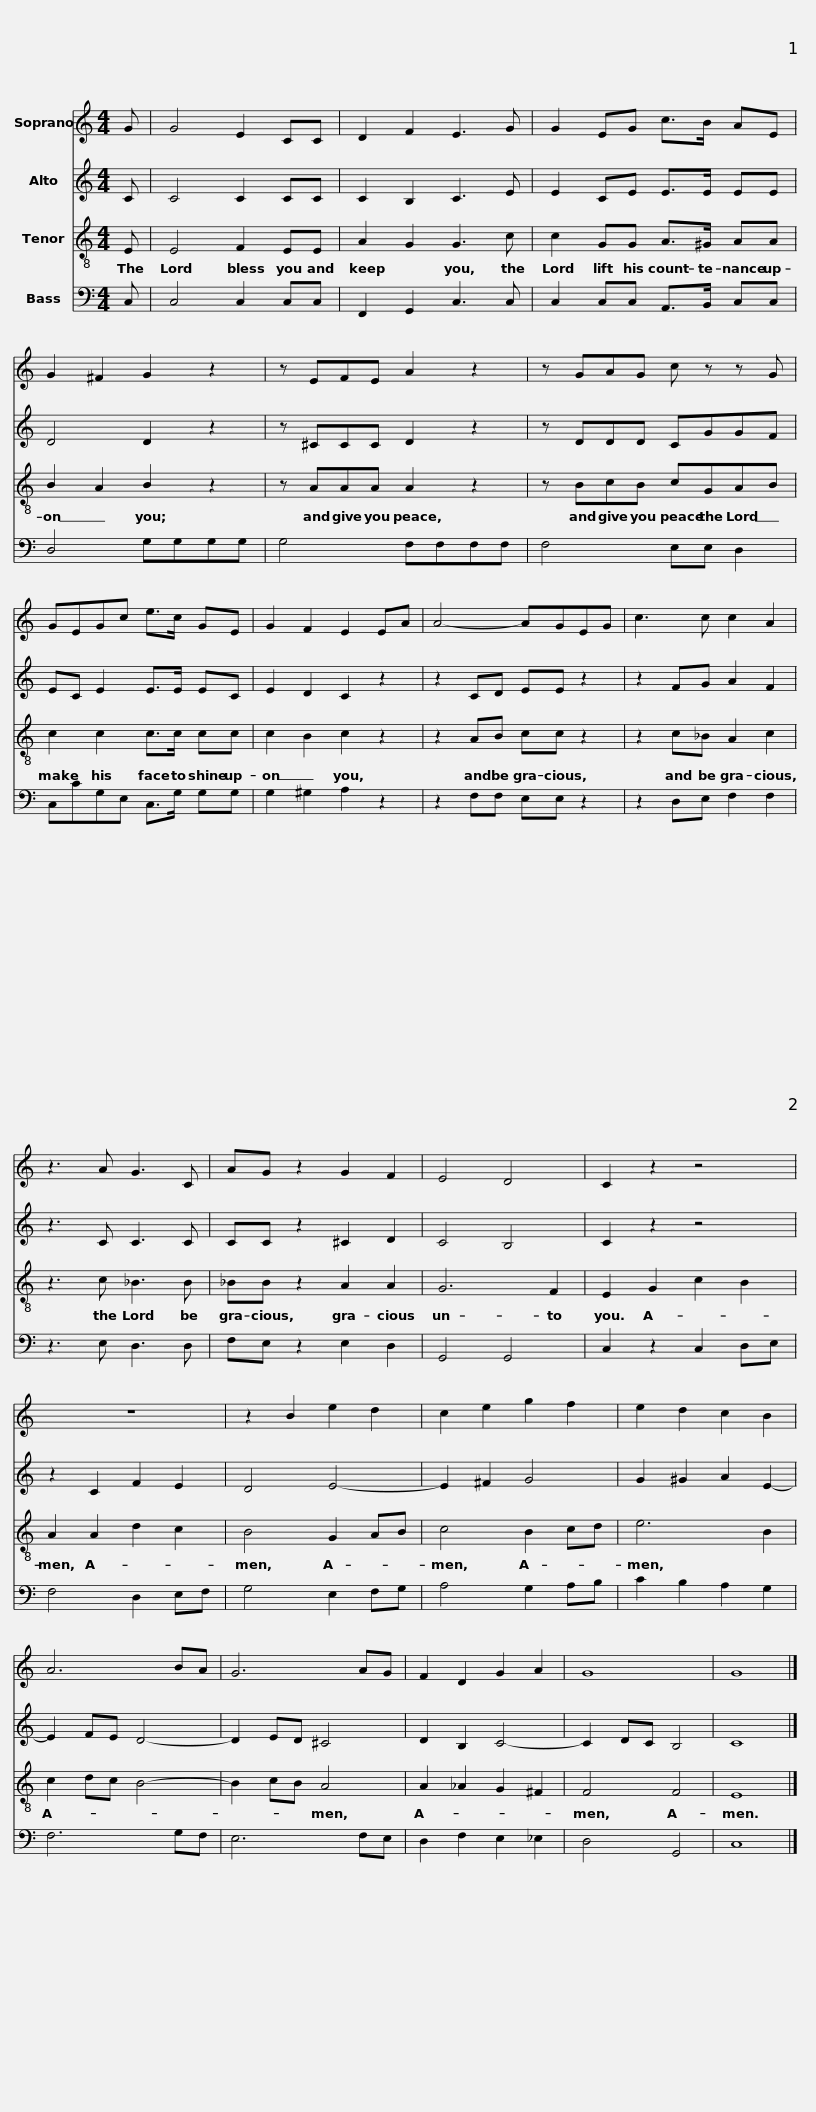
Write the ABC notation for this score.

X:1
%%score 1 2 3 4
L:1/8
M:4/4
I:linebreak $
K:C
V:1 treble
V:2 treble
V:3 treble-8
V:4 bass
V:1
 G | G4 E2 CC | D2 F2 E3 G | G2 EG c>B AE | G2 ^F2 G2 z2 |$ %5
 z EFE A2 z2 | z GAG c z z G | GEGc e>c GE | G2 F2 E2 EA |$ A4- AGEG |$ %10
 c3 c c2 A2 | z3 A G3 C | AG z2 G2 F2 | E4 D4 |$ C2 z2 z4 | %15
 z8 | z2 B2 e2 d2 | c2 e2 g2 f2 | e2 d2 c2 B2 |$ A6 BA | %20
 G6 AG | F2 D2 G2 A2 | G8 | G8 |] %24
V:2
 C | C4 C2 CC | C2 B,2 C3 E | E2 CE E>E EE | D4 D2 z2 |$ %5
 z ^CCC D2 z2 | z DDD CGGF | EC E2 E>E EC | E2 D2 C2 z2 |$ z2 CD EE z2 |$ %10
 z2 FG A2 F2 | z3 C C3 C | CC z2 ^C2 D2 | C4 B,4 |$ C2 z2 z4 | %15
 z2 C2 F2 E2 | D4 E4- | E2 ^F2 G4 | G2 ^G2 A2 E2- |$ E2 FE D4- | %20
 D2 ED ^C4 | D2 B,2 C4- | C2 DC B,4 | C8 |] %24
V:3
 E | E4 F2 EE | A2 G2 G3 c | c2 GG A>^G AA | B2 A2 B2 z2 |$ %5
 z AAA A2 z2 | z BcB cGAB | c2 c2 c>c cc | c2 B2 c2 z2 |$ z2 AB cc z2 |$ %10
 z2 c_B A2 c2 | z3 c _B3 B | _BB z2 A2 A2 | G6 F2 |$ E2 G2 c2 B2 | %15
 A2 A2 d2 c2 | B4 G2 AB | c4 B2 cd | e6 B2 |$ c2 dc B4- | %20
 B2 cB A4 | A2 _A2 G2 ^F2 | F4 F4 | E8 |] %24
V:4
 C, | C,4 C,2 C,C, | F,,2 G,,2 C,3 C, | C,2 C,C, A,,>B,, C,C, | D,4 G,G,G,G, |$ %5
 G,4 F,F,F,F, | F,4 E,E, D,2 | C,CG,E, C,>G, G,G, | G,2 ^G,2 A,2 z2 |$ z2 F,F, E,E, z2 |$ %10
 z2 D,E, F,2 F,2 | z3 E, D,3 D, | F,E, z2 E,2 D,2 | G,,4 G,,4 |$ C,2 z2 C,2 D,E, | %15
 F,4 D,2 E,F, | G,4 E,2 F,G, | A,4 G,2 A,B, | C2 B,2 A,2 G,2 |$ F,6 G,F, | %20
 E,6 F,E, | D,2 F,2 E,2 _E,2 | D,4 G,,4 | C,8 |] %24
